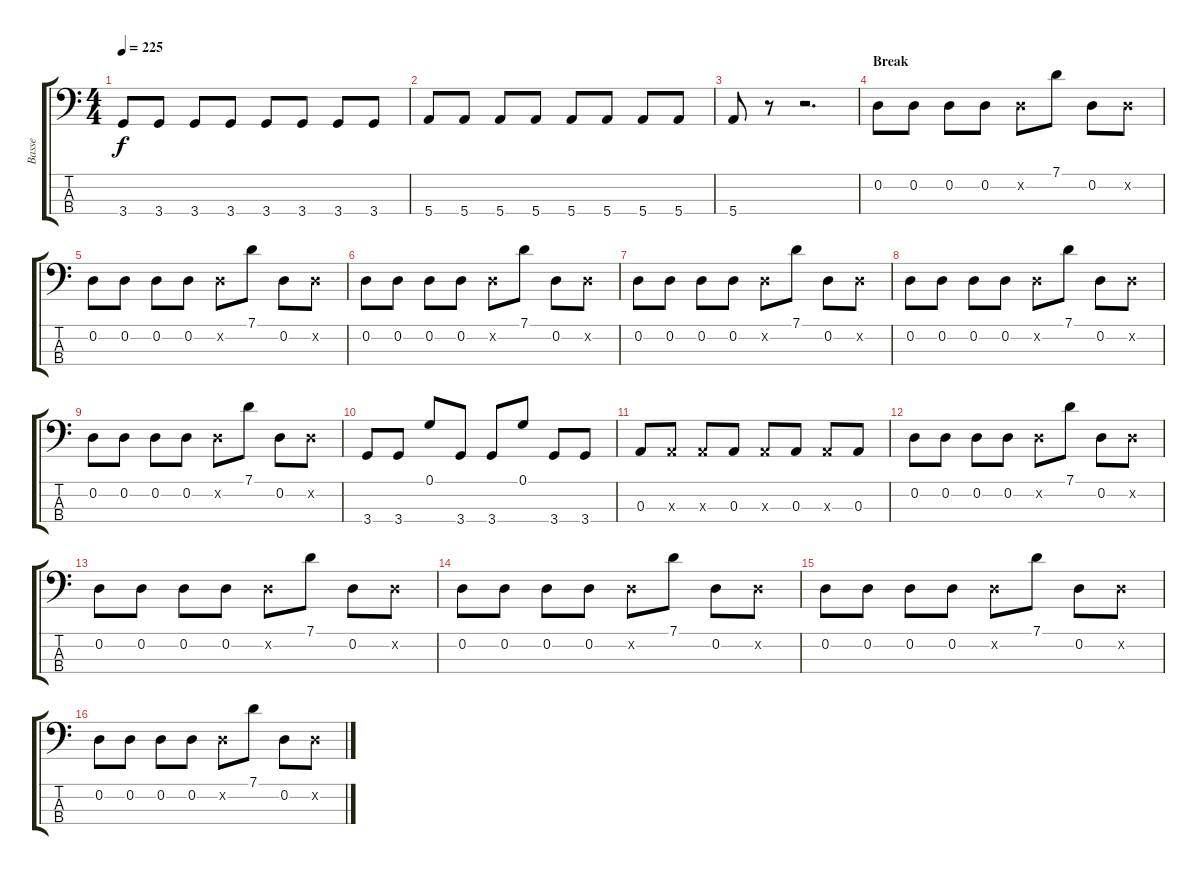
\track ("Basse" "Basse") {instrument electricbassfinger}
\staff {score tabs}
\tuning (G2 D2 A1 E1) {hide}
\ts (4 4)
\tempo 225
\clef f4
\ks c
3.4.8{dy f} 3.4.8 3.4.8 3.4.8 3.4.8 3.4.8 3.4.8 3.4.8 |
5.4.8 5.4.8 5.4.8 5.4.8 5.4.8 5.4.8 5.4.8 5.4.8 |
5.4.8 r.8 r.2{d} |
\section ("" "Break")
0.2.8 0.2.8 0.2.8 0.2.8 0.2{x}.8 7.1.8 0.2.8 0.2{x}.8 |
0.2.8 0.2.8 0.2.8 0.2.8 0.2{x}.8 7.1.8 0.2.8 0.2{x}.8 |
0.2.8 0.2.8 0.2.8 0.2.8 0.2{x}.8 7.1.8 0.2.8 0.2{x}.8 |
0.2.8 0.2.8 0.2.8 0.2.8 0.2{x}.8 7.1.8 0.2.8 0.2{x}.8 |
0.2.8 0.2.8 0.2.8 0.2.8 0.2{x}.8 7.1.8 0.2.8 0.2{x}.8 |
0.2.8 0.2.8 0.2.8 0.2.8 0.2{x}.8 7.1.8 0.2.8 0.2{x}.8 |
3.4.8 3.4.8 0.1.8 3.4.8 3.4.8 0.1.8 3.4.8 3.4.8 |
0.3.8 0.3{x}.8 0.3{x}.8 0.3.8 0.3{x}.8 0.3.8 0.3{x}.8 0.3.8 |
0.2.8 0.2.8 0.2.8 0.2.8 0.2{x}.8 7.1.8 0.2.8 0.2{x}.8 |
0.2.8 0.2.8 0.2.8 0.2.8 0.2{x}.8 7.1.8 0.2.8 0.2{x}.8 |
0.2.8 0.2.8 0.2.8 0.2.8 0.2{x}.8 7.1.8 0.2.8 0.2{x}.8 |
0.2.8 0.2.8 0.2.8 0.2.8 0.2{x}.8 7.1.8 0.2.8 0.2{x}.8 |
0.2.8 0.2.8 0.2.8 0.2.8 0.2{x}.8 7.1.8 0.2.8 0.2{x}.8
